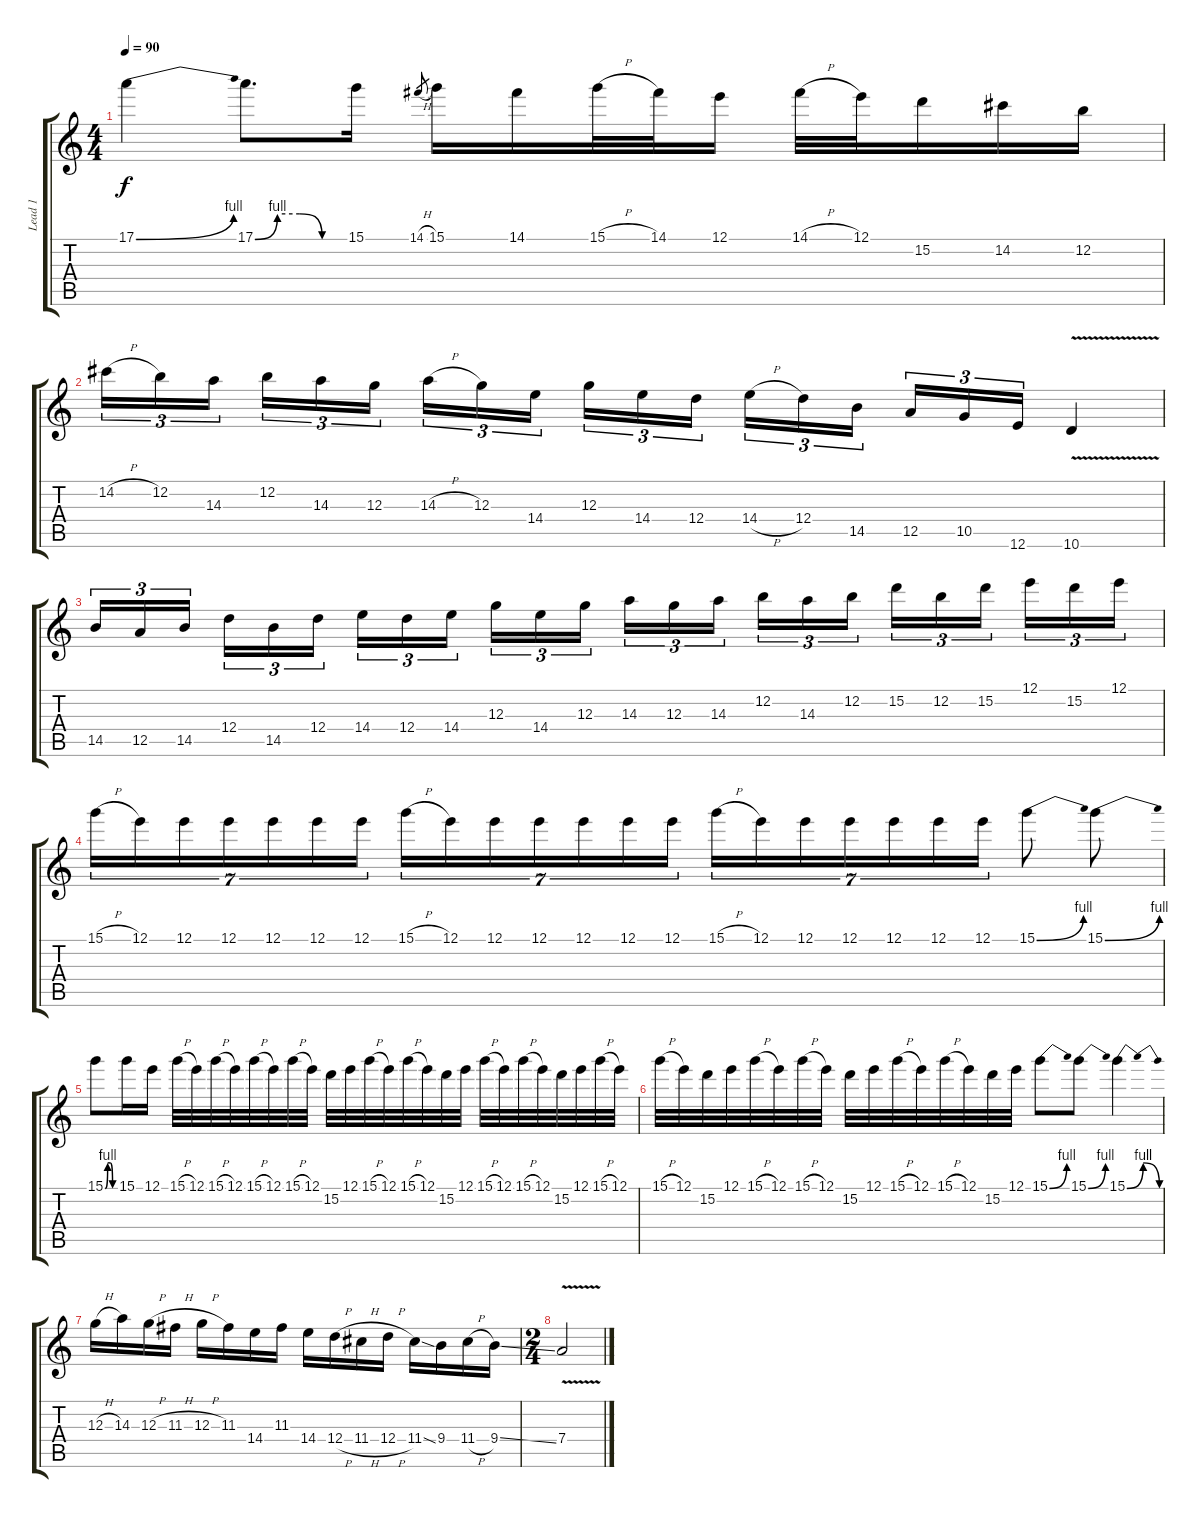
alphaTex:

\track ("Lead 1" "Lead 1") {instrument distortionguitar}
\staff {score tabs}
\tuning (E4 B3 G3 D3 A2 E2) {hide}
\ts (4 4)
\tempo 90
\clef g2
\ks c
17.1{be (bend 0 0 60 4)}.4{dy f} 17.1{be (custom 0 0 15 4 30 4 45 0 60 0)}.8{d} 15.1.16 14.1{h}.8{gr} 15.1.16 14.1.16 15.1{h}.32 14.1.32 12.1.16 14.1{h}.32 12.1.32 15.2.16 14.2.16 12.2.16 |
14.2{h}.16{tu (3 2)} 12.2.16{tu (3 2)} 14.3.16{tu (3 2)} 12.2.16{tu (3 2)} 14.3.16{tu (3 2)} 12.3.16{tu (3 2)} 14.3{h}.16{tu (3 2)} 12.3.16{tu (3 2)} 14.4.16{tu (3 2)} 12.3.16{tu (3 2)} 14.4.16{tu (3 2)} 12.4.16{tu (3 2)} 14.4{h}.16{tu (3 2)} 12.4.16{tu (3 2)} 14.5.16{tu (3 2)} 12.5.16{tu (3 2)} 10.5.16{tu (3 2)} 12.6.16{tu (3 2)} 10.6{v}.4 |
14.5.16{tu (3 2)} 12.5.16{tu (3 2)} 14.5.16{tu (3 2)} 12.4.16{tu (3 2)} 14.5.16{tu (3 2)} 12.4.16{tu (3 2)} 14.4.16{tu (3 2)} 12.4.16{tu (3 2)} 14.4.16{tu (3 2)} 12.3.16{tu (3 2)} 14.4.16{tu (3 2)} 12.3.16{tu (3 2)} 14.3.16{tu (3 2)} 12.3.16{tu (3 2)} 14.3.16{tu (3 2)} 12.2.16{tu (3 2)} 14.3.16{tu (3 2)} 12.2.16{tu (3 2)} 15.2.16{tu (3 2)} 12.2.16{tu (3 2)} 15.2.16{tu (3 2)} 12.1.16{tu (3 2)} 15.2.16{tu (3 2)} 12.1.16{tu (3 2)} |
15.1{h}.16{tu (7 4)} 12.1.16{tu (7 4)} 12.1.16{tu (7 4)} 12.1.16{tu (7 4)} 12.1.16{tu (7 4)} 12.1.16{tu (7 4)} 12.1.16{tu (7 4)} 15.1{h}.16{tu (7 4)} 12.1.16{tu (7 4)} 12.1.16{tu (7 4)} 12.1.16{tu (7 4)} 12.1.16{tu (7 4)} 12.1.16{tu (7 4)} 12.1.16{tu (7 4)} 15.1{h}.16{tu (7 4)} 12.1.16{tu (7 4)} 12.1.16{tu (7 4)} 12.1.16{tu (7 4)} 12.1.16{tu (7 4)} 12.1.16{tu (7 4)} 12.1.16{tu (7 4)} 15.1{be (bend 0 0 60 4)}.8 15.1{be (bend 0 0 60 4)}.8 |
15.1{be (custom 0 0 15 4 30 4 45 0 60 0)}.8 15.1.16 12.1.16 15.1{h}.32 12.1.32 15.1{h}.32 12.1.32 15.1{h}.32 12.1.32 15.1{h}.32 12.1.32 15.2.32 12.1.32 15.1{h}.32 12.1.32 15.1{h}.32 12.1.32 15.2.32 12.1.32 15.1{h}.32 12.1.32 15.1{h}.32 12.1.32 15.2.32 12.1.32 15.1{h}.32 12.1.32 |
15.1{h}.32 12.1.32 15.2.32 12.1.32 15.1{h}.32 12.1.32 15.1{h}.32 12.1.32 15.2.32 12.1.32 15.1{h}.32 12.1.32 15.1{h}.32 12.1.32 15.2.32 12.1.32 15.1{be (bend 0 0 60 4)}.8 15.1{be (bend 0 0 60 4)}.8 15.1{be (bendrelease 0 0 15 4 30 4 60 0)}.4 |
12.3{h}.16 14.3.16 12.3{h}.16 11.3{h}.16 12.3{h}.16 11.3.16 14.4.16 11.3.16 14.4.16 12.4{h}.16 11.4{h}.16 12.4{h}.16 11.4{ss}.16 9.4.16 11.4{h}.16 9.4{ss}.16 |
\ts (2 4)
7.4{v}.2
